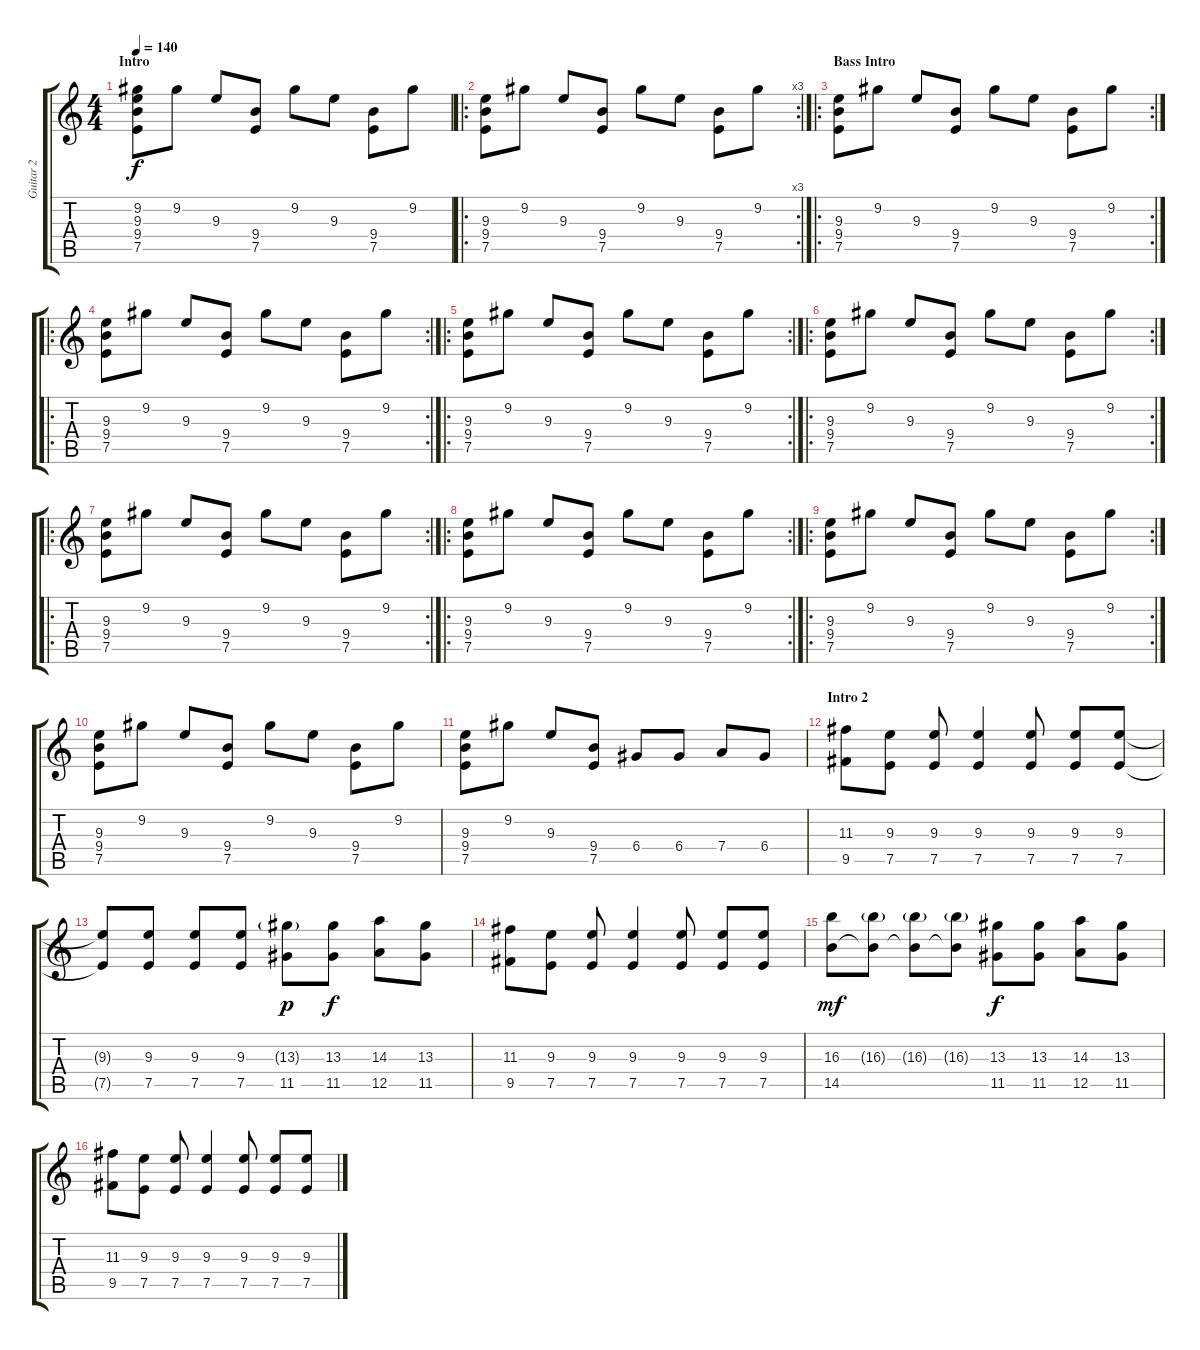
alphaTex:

\track ("Guitar 2" "Guitar 2") {instrument distortionguitar}
\staff {score tabs}
\tuning (E4 B3 G3 D3 A2 E2) {hide}
\ts (4 4)
\section ("" "Intro")
\tempo 140
\clef g2
\ks c
(9.2 9.3 9.4 7.5).8{dy f instrument electricguitarclean} 9.2.8 9.3.8 (9.4 7.5).8 9.2.8 9.3.8 (9.4 7.5).8 9.2.8 |
\ro
\rc 3
(9.3 9.4 7.5).8 9.2.8 9.3.8 (9.4 7.5).8 9.2.8 9.3.8 (9.4 7.5).8 9.2.8 |
\ro
\rc 2
\section ("" "Bass Intro")
(9.3 9.4 7.5).8 9.2.8 9.3.8 (9.4 7.5).8 9.2.8 9.3.8 (9.4 7.5).8 9.2.8 |
\ro
\rc 2
(9.3 9.4 7.5).8 9.2.8 9.3.8 (9.4 7.5).8 9.2.8 9.3.8 (9.4 7.5).8 9.2.8 |
\ro
\rc 2
(9.3 9.4 7.5).8 9.2.8 9.3.8 (9.4 7.5).8 9.2.8 9.3.8 (9.4 7.5).8 9.2.8 |
\ro
\rc 2
(9.3 9.4 7.5).8 9.2.8 9.3.8 (9.4 7.5).8 9.2.8 9.3.8 (9.4 7.5).8 9.2.8 |
\ro
\rc 2
(9.3 9.4 7.5).8 9.2.8 9.3.8 (9.4 7.5).8 9.2.8 9.3.8 (9.4 7.5).8 9.2.8 |
\ro
\rc 2
(9.3 9.4 7.5).8 9.2.8 9.3.8 (9.4 7.5).8 9.2.8 9.3.8 (9.4 7.5).8 9.2.8 |
\ro
\rc 2
(9.3 9.4 7.5).8 9.2.8 9.3.8 (9.4 7.5).8 9.2.8 9.3.8 (9.4 7.5).8 9.2.8 |
(9.3 9.4 7.5).8 9.2.8 9.3.8 (9.4 7.5).8 9.2.8 9.3.8 (9.4 7.5).8 9.2.8 |
(9.3 9.4 7.5).8 9.2.8 9.3.8 (9.4 7.5).8 6.4.8{instrument distortionguitar} 6.4.8 7.4.8 6.4.8 |
\section ("" "Intro 2")
(11.3 9.5).8 (9.3 7.5).8 (9.3 7.5).8 (9.3 7.5).4 (9.3 7.5).8 (9.3 7.5).8 (9.3 7.5).8 |
(9.3{t} 7.5{t}).8 (9.3 7.5).8 (9.3 7.5).8 (9.3 7.5).8 (13.3{g} 11.5).8{dy p} (13.3 11.5).8{dy f} (14.3 12.5).8 (13.3 11.5).8 |
(11.3 9.5).8 (9.3 7.5).8 (9.3 7.5).8 (9.3 7.5).4 (9.3 7.5).8 (9.3 7.5).8 (9.3 7.5).8 |
(16.3 14.5).8{dy mf} (16.3{g} 14.5{t}).8 (16.3{g} 14.5{t}).8 (16.3{g} 14.5{t}).8 (13.3 11.5).8{dy f} (13.3 11.5).8 (14.3 12.5).8 (13.3 11.5).8 |
(11.3 9.5).8 (9.3 7.5).8 (9.3 7.5).8 (9.3 7.5).4 (9.3 7.5).8 (9.3 7.5).8 (9.3 7.5).8
